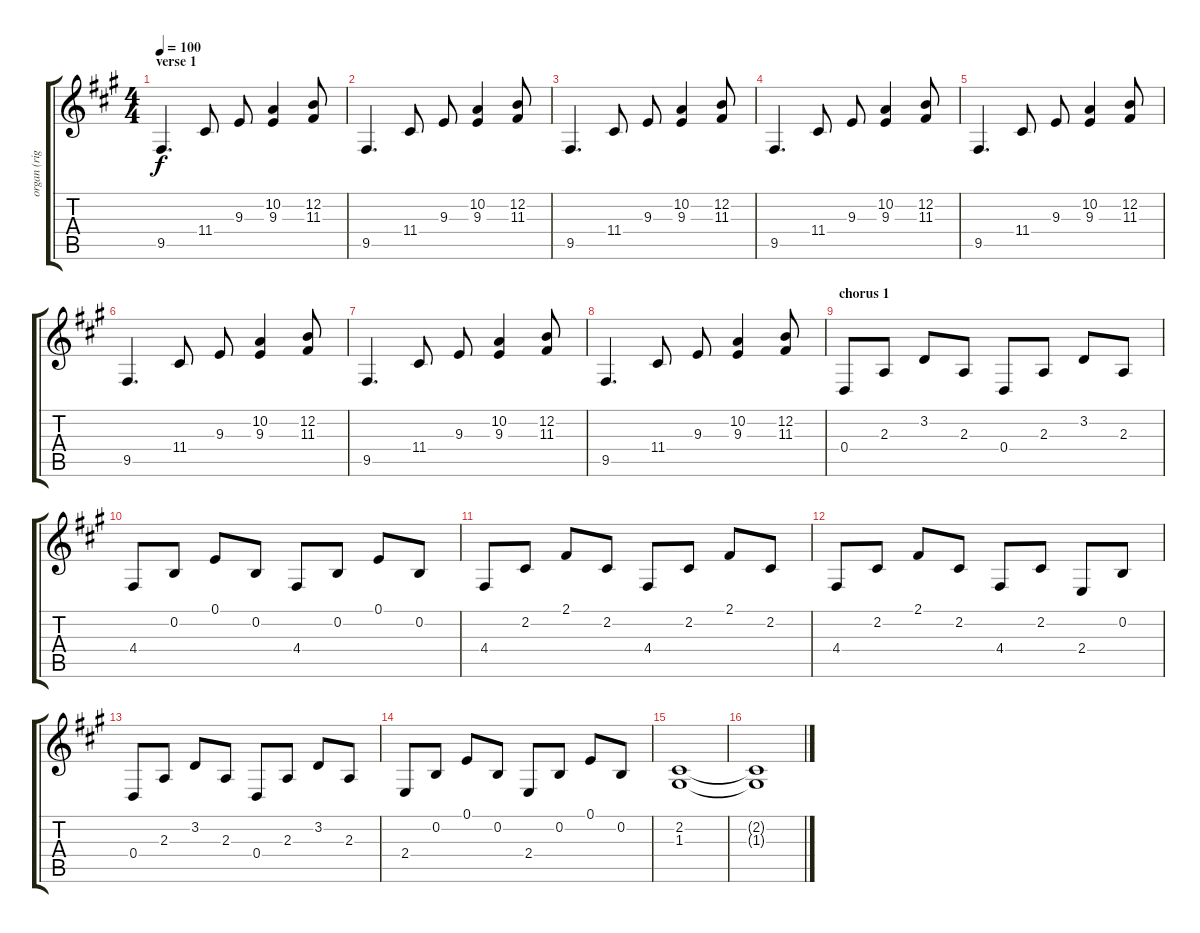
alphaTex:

\track ("organ (right hand)" "organ (rig") {instrument rockorgan}
\staff {score tabs}
\tuning (E4 B3 G3 D3 A2 E2) {hide}
\ts (4 4)
\section ("" "verse 1")
\tempo 100
\clef g2
\ks a
9.5.4{d dy f} 11.4.8 9.3.8 (10.2 9.3).4 (12.2 11.3).8 |
9.5.4{d} 11.4.8 9.3.8 (10.2 9.3).4 (12.2 11.3).8 |
9.5.4{d} 11.4.8 9.3.8 (10.2 9.3).4 (12.2 11.3).8 |
9.5.4{d} 11.4.8 9.3.8 (10.2 9.3).4 (12.2 11.3).8 |
9.5.4{d} 11.4.8 9.3.8 (10.2 9.3).4 (12.2 11.3).8 |
9.5.4{d} 11.4.8 9.3.8 (10.2 9.3).4 (12.2 11.3).8 |
9.5.4{d} 11.4.8 9.3.8 (10.2 9.3).4 (12.2 11.3).8 |
9.5.4{d} 11.4.8 9.3.8 (10.2 9.3).4 (12.2 11.3).8 |
\section ("" "chorus 1")
0.4.8 2.3.8 3.2.8 2.3.8 0.4.8 2.3.8 3.2.8 2.3.8 |
4.4.8 0.2.8 0.1.8 0.2.8 4.4.8 0.2.8 0.1.8 0.2.8 |
4.4.8 2.2.8 2.1.8 2.2.8 4.4.8 2.2.8 2.1.8 2.2.8 |
4.4.8 2.2.8 2.1.8 2.2.8 4.4.8 2.2.8 2.4.8 0.2.8 |
0.4.8 2.3.8 3.2.8 2.3.8 0.4.8 2.3.8 3.2.8 2.3.8 |
2.4.8 0.2.8 0.1.8 0.2.8 2.4.8 0.2.8 0.1.8 0.2.8 |
(2.2 1.3).1 |
(2.2{t} 1.3{t}).1
